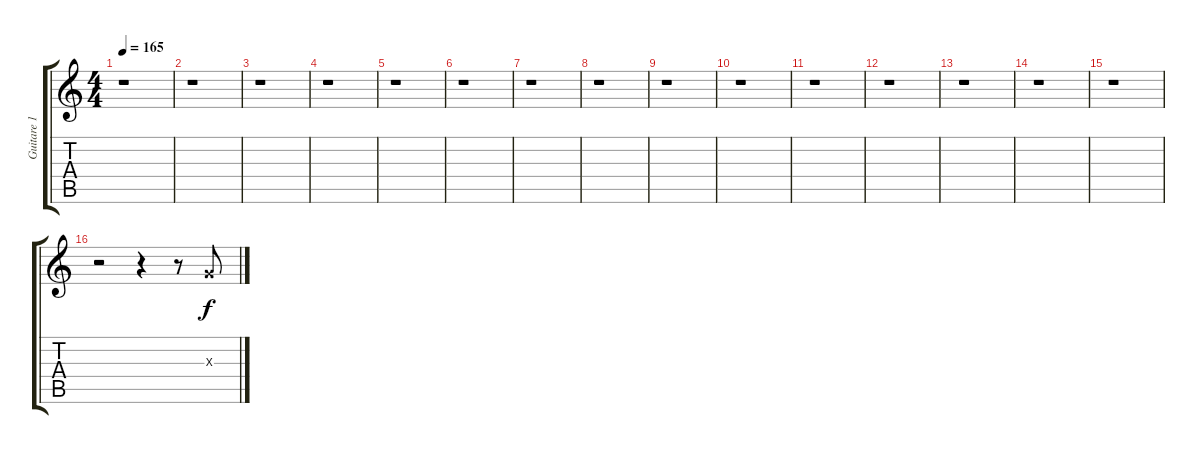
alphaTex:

\track ("Guitare 1" "Guitare 1") {instrument overdrivenguitar}
\staff {score tabs}
\tuning (E4 B3 G3 D3 A2 E2) {hide}
\ts (4 4)
\tempo 165
\clef g2
\ks c
r.1{dy f instrument overdrivenguitar} |
r.1 |
r.1 |
r.1 |
r.1 |
r.1 |
r.1 |
r.1 |
r.1 |
r.1 |
r.1 |
r.1 |
r.1 |
r.1 |
r.1 |
r.2 r.4 r.8 0.3{x}.8
